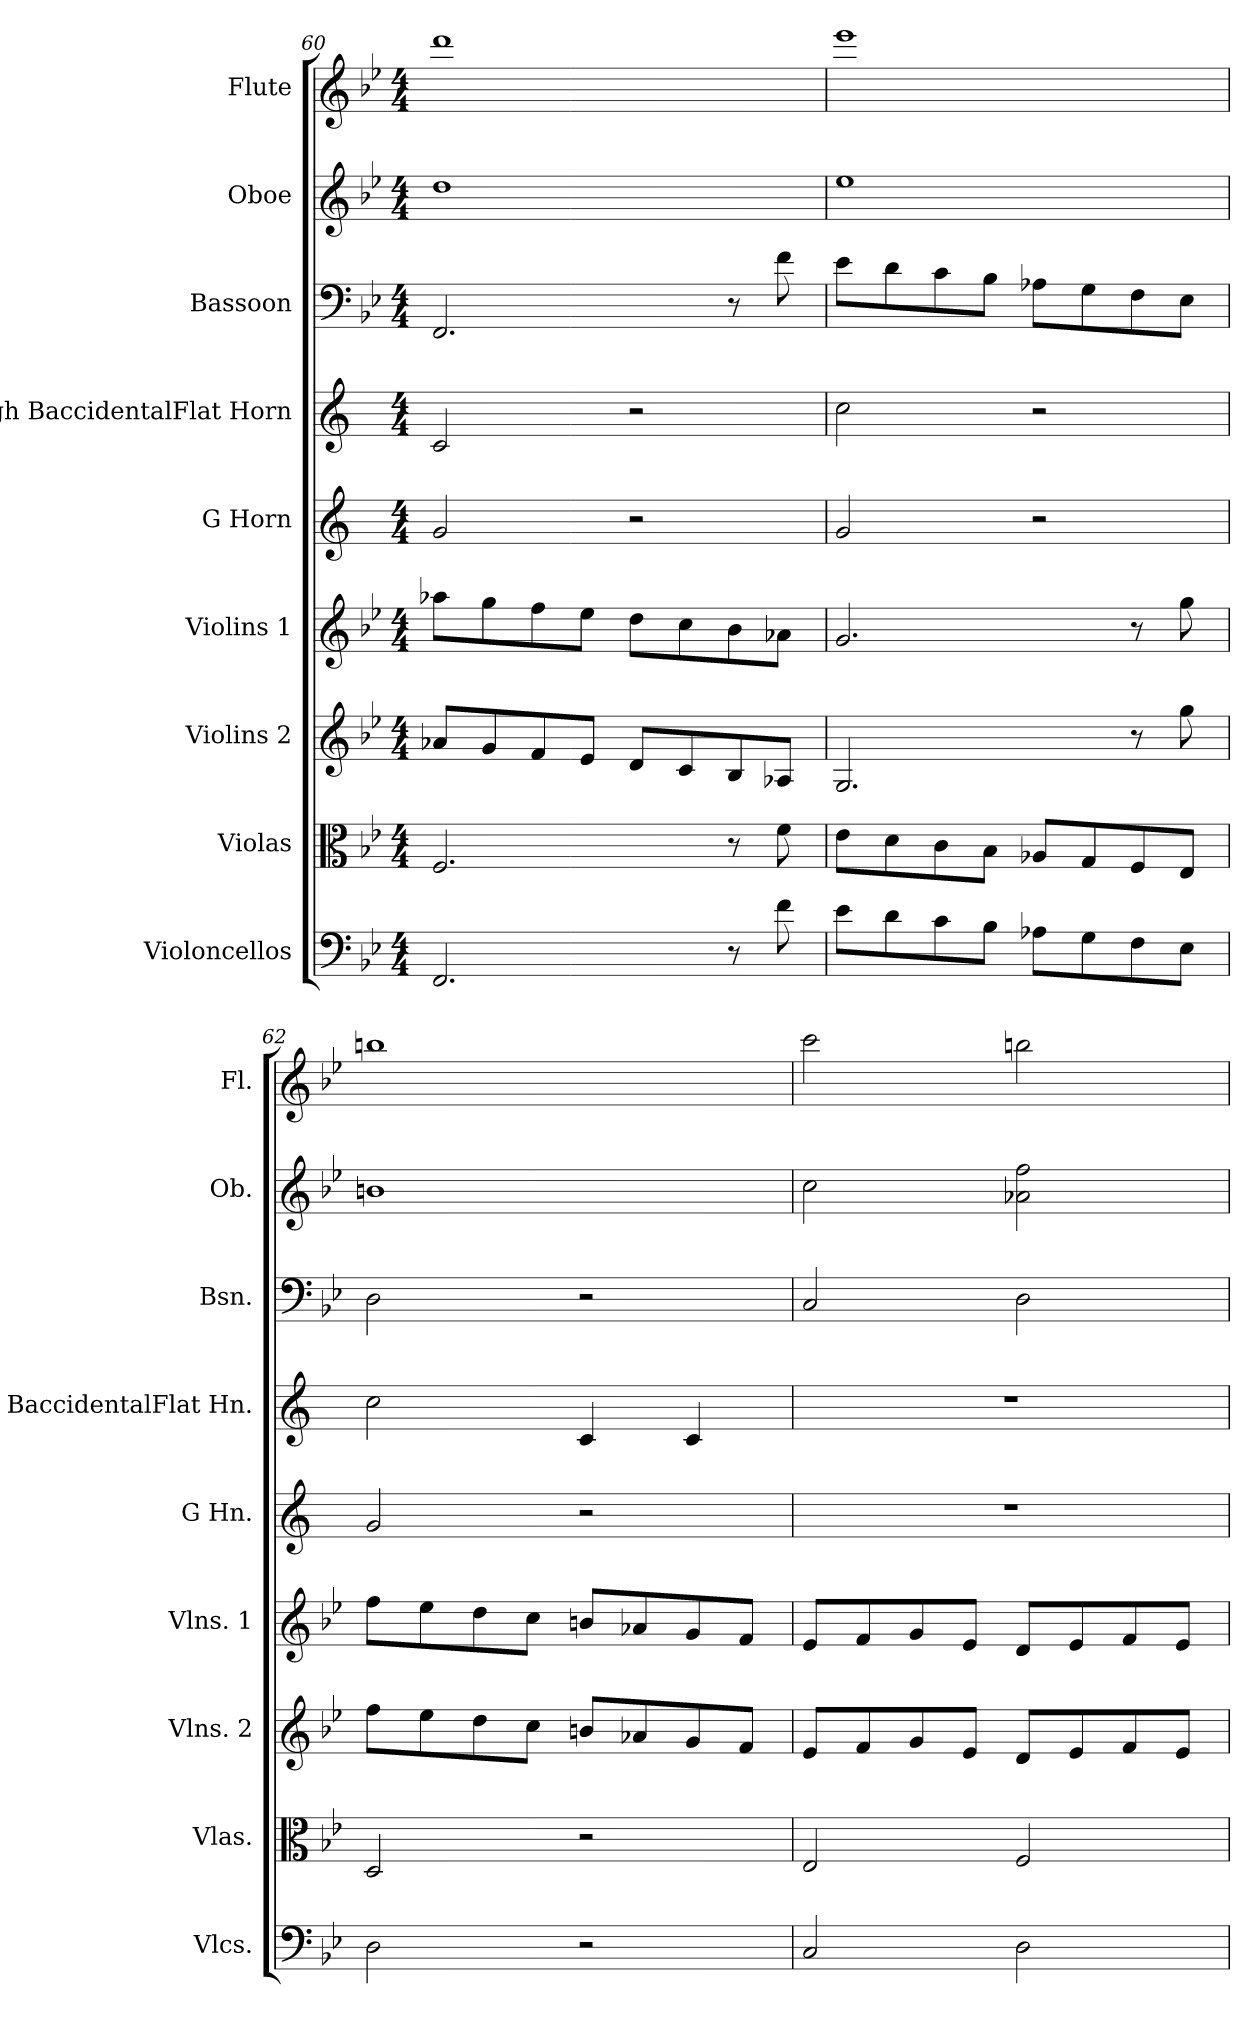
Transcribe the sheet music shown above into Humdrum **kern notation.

**kern	**kern	**kern	**kern	**kern	**kern	**kern	**kern	**kern
*part9	*part8	*part7	*part6	*part5	*part4	*part3	*part2	*part1
*staff9	*staff8	*staff7	*staff6	*staff5	*staff4	*staff3	*staff2	*staff1
*I"Violoncellos	*I"Violas	*I"Violins 2	*I"Violins 1	*I"G Horn	*I"High BaccidentalFlat Horn	*I"Bassoon	*I"Oboe	*I"Flute
*I'Vlcs.	*I'Vlas.	*I'Vlns. 2	*I'Vlns. 1	*I'G Hn.	*I'H. BaccidentalFlat Hn.	*I'Bsn.	*I'Ob.	*I'Fl.
*clefF4	*clefC3	*clefG2	*clefG2	*clefG2	*clefG2	*clefF4	*clefG2	*clefG2
*	*	*	*	*ITrd3c5	*ITrd1c2	*	*	*
*k[b-e-]	*k[b-e-]	*k[b-e-]	*k[b-e-]	*k[f#]	*k[b-e-]	*k[b-e-]	*k[b-e-]	*k[b-e-]
*M4/4	*M4/4	*M4/4	*M4/4	*M4/4	*M4/4	*M4/4	*M4/4	*M4/4
=60	=60	=60	=60	=60	=60	=60	=60	=60
2.FF/	2.F/	8a-X/L	8aa-X\L	2d/	2B-/	2.FF/	1dd	1ddd
.	.	8g/	8gg\	.	.	.	.	.
.	.	8f/	8ff\	.	.	.	.	.
.	.	8e-/J	8ee-\J	.	.	.	.	.
.	.	8d/L	8dd\L	2r	2r	.	.	.
.	.	8c/	8cc\	.	.	.	.	.
8r	8r	8B-/	8b-\	.	.	8r	.	.
8f\	8f\	8A-X/J	8a-X\J	.	.	8f\	.	.
!!LO:PB:g=z
=61	=61	=61	=61	=61	=61	=61	=61	=61
8e-\L	8e-\L	2.G/	2.g/	2d/	2b-\	8e-\L	1ee-	1eee-
8d\	8d\	.	.	.	.	8d\	.	.
8c\	8c\	.	.	.	.	8c\	.	.
8B-\J	8B-\J	.	.	.	.	8B-\J	.	.
8A-X\L	8A-X/L	.	.	2r	2r	8A-X\L	.	.
8G\	8G/	.	.	.	.	8G\	.	.
8F\	8F/	8r	8r	.	.	8F\	.	.
8E-\J	8E-/J	8gg\	8gg\	.	.	8E-\J	.	.
=62	=62	=62	=62	=62	=62	=62	=62	=62
2D\	2D/	8ff\L	8ff\L	2d/	2b-\	2D\	1bn	1bbn
.	.	8ee-\	8ee-\	.	.	.	.	.
.	.	8dd\	8dd\	.	.	.	.	.
.	.	8cc\J	8cc\J	.	.	.	.	.
2r	2r	8bn/L	8bn/L	2r	4B-/	2r	.	.
.	.	8a-X/	8a-X/	.	.	.	.	.
.	.	8g/	8g/	.	4B-/	.	.	.
.	.	8f/J	8f/J	.	.	.	.	.
=63	=63	=63	=63	=63	=63	=63	=63	=63
2C/	2E-/	8e-/L	8e-/L	1r	1r	2C/	2cc\	2ccc\
.	.	8f/	8f/	.	.	.	.	.
.	.	8g/	8g/	.	.	.	.	.
.	.	8e-/J	8e-/J	.	.	.	.	.
2D\	2F/	8d/L	8d/L	.	.	2D\	2a-X\ 2ff\	2bbn\
.	.	8e-/	8e-/	.	.	.	.	.
.	.	8f/	8f/	.	.	.	.	.
.	.	8e-/J	8e-/J	.	.	.	.	.
=	=	=	=	=	=	=	=	=
*-	*-	*-	*-	*-	*-	*-	*-	*-
